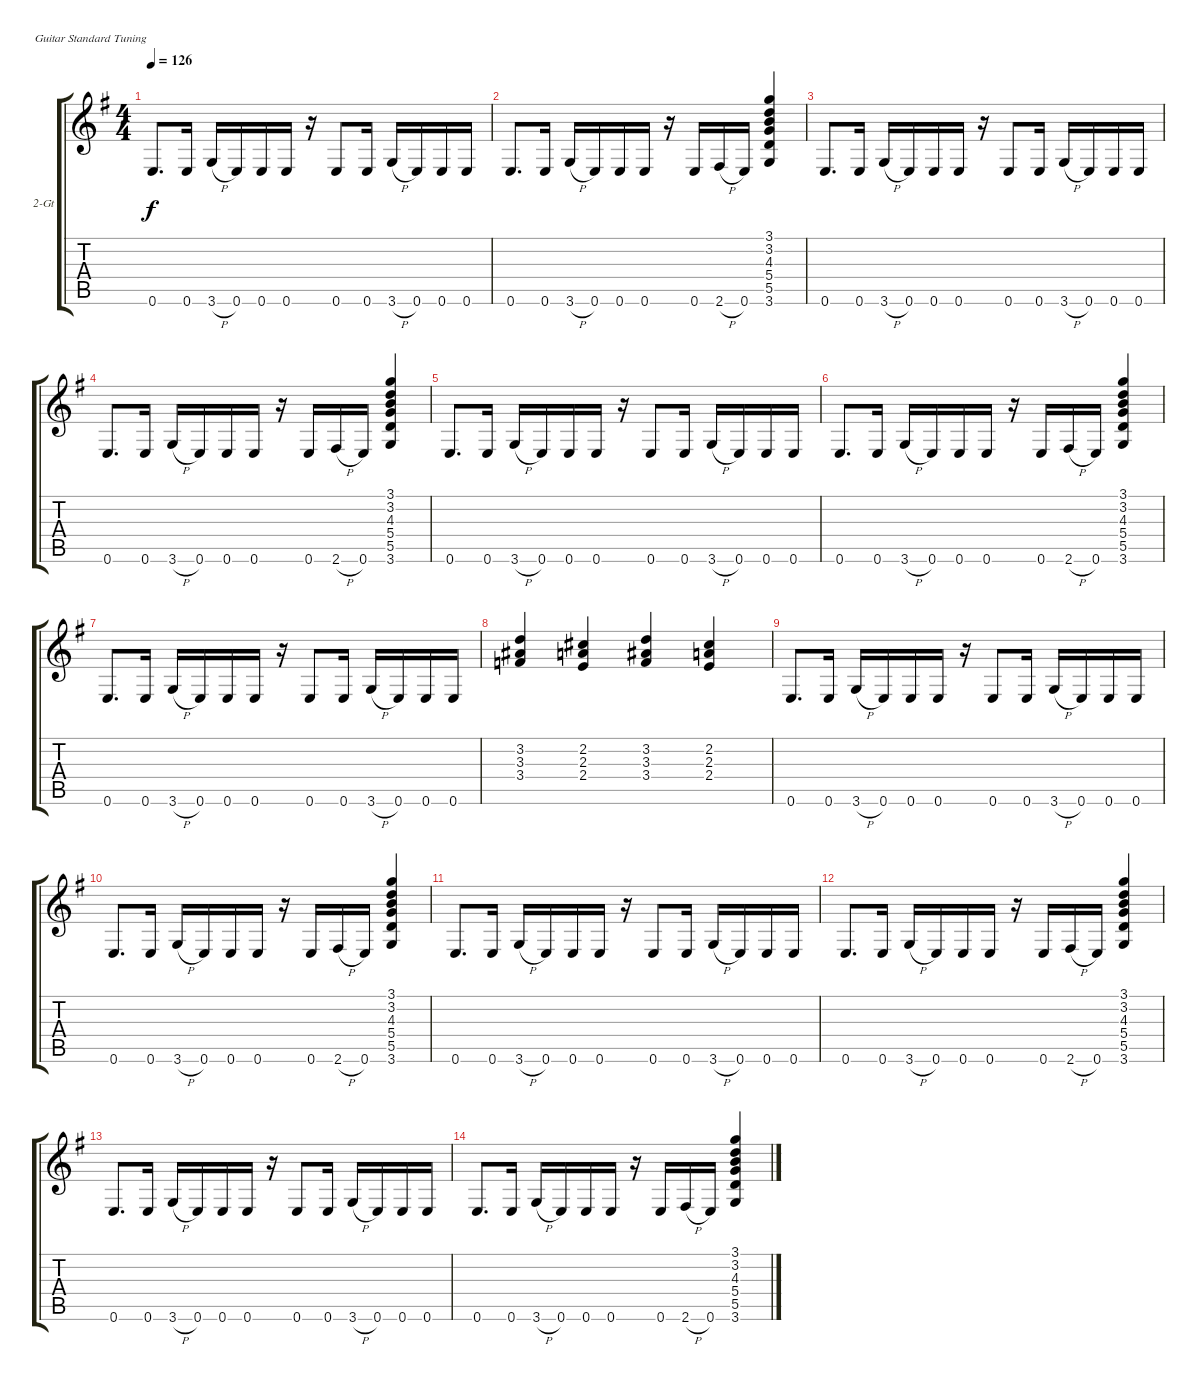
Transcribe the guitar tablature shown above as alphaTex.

\defaultSystemsLayout 4
\bracketExtendMode groupsimilarinstruments
\firstSystemTrackNameOrientation horizontal
\otherSystemsTrackNameOrientation horizontal
\track ("Guitar 2" "2-Gt") {instrument distortionguitar}
\staff {score tabs}
\tuning (E4 B3 G3 D3 A2 E2)
\ts (4 4)
\tempo 126
\clef g2
\scale
1.05549
\ks g
0.6.8{d dy f} 0.6.16 3.6{h}.16 0.6.16 0.6.16 0.6.16 r.16 0.6.8 0.6.16 3.6{h}.16 0.6.16 0.6.16 0.6.16 |
\scale
0.944515 0.6.8{d} 0.6.16 3.6{h}.16 0.6.16 0.6.16 0.6.16 r.16 0.6.16 2.6{h}.16 0.6.16 (3.6 5.5 5.4 4.3 3.2 3.1).4 |
\scale
1.05549 0.6.8{d} 0.6.16 3.6{h}.16 0.6.16 0.6.16 0.6.16 r.16 0.6.8 0.6.16 3.6{h}.16 0.6.16 0.6.16 0.6.16 |
\scale
0.944515 0.6.8{d} 0.6.16 3.6{h}.16 0.6.16 0.6.16 0.6.16 r.16 0.6.16 2.6{h}.16 0.6.16 (3.6 5.5 5.4 4.3 3.2 3.1).4 |
\scale
1.05549 0.6.8{d} 0.6.16 3.6{h}.16 0.6.16 0.6.16 0.6.16 r.16 0.6.8 0.6.16 3.6{h}.16 0.6.16 0.6.16 0.6.16 |
\scale
0.944515 0.6.8{d} 0.6.16 3.6{h}.16 0.6.16 0.6.16 0.6.16 r.16 0.6.16 2.6{h}.16 0.6.16 (3.6 5.5 5.4 4.3 3.2 3.1).4 |
\scale
1.05549 0.6.8{d} 0.6.16 3.6{h}.16 0.6.16 0.6.16 0.6.16 r.16 0.6.8 0.6.16 3.6{h}.16 0.6.16 0.6.16 0.6.16 |
\scale
0.944515 (3.2 3.3 3.4).4 (2.4 2.3 2.2).4 (3.2 3.3 3.4).4 (2.4 2.3 2.2).4 |
\scale
1.05549 0.6.8{d} 0.6.16 3.6{h}.16 0.6.16 0.6.16 0.6.16 r.16 0.6.8 0.6.16 3.6{h}.16 0.6.16 0.6.16 0.6.16 |
\scale
0.944515 0.6.8{d} 0.6.16 3.6{h}.16 0.6.16 0.6.16 0.6.16 r.16 0.6.16 2.6{h}.16 0.6.16 (3.6 5.5 5.4 4.3 3.2 3.1).4 |
\scale
1.05549 0.6.8{d} 0.6.16 3.6{h}.16 0.6.16 0.6.16 0.6.16 r.16 0.6.8 0.6.16 3.6{h}.16 0.6.16 0.6.16 0.6.16 |
\scale
0.944515 0.6.8{d} 0.6.16 3.6{h}.16 0.6.16 0.6.16 0.6.16 r.16 0.6.16 2.6{h}.16 0.6.16 (3.6 5.5 5.4 4.3 3.2 3.1).4 |
\scale
1.05549 0.6.8{d} 0.6.16 3.6{h}.16 0.6.16 0.6.16 0.6.16 r.16 0.6.8 0.6.16 3.6{h}.16 0.6.16 0.6.16 0.6.16 |
\scale
0.944515 0.6.8{d} 0.6.16 3.6{h}.16 0.6.16 0.6.16 0.6.16 r.16 0.6.16 2.6{h}.16 0.6.16 (3.6 5.5 5.4 4.3 3.2 3.1).4
